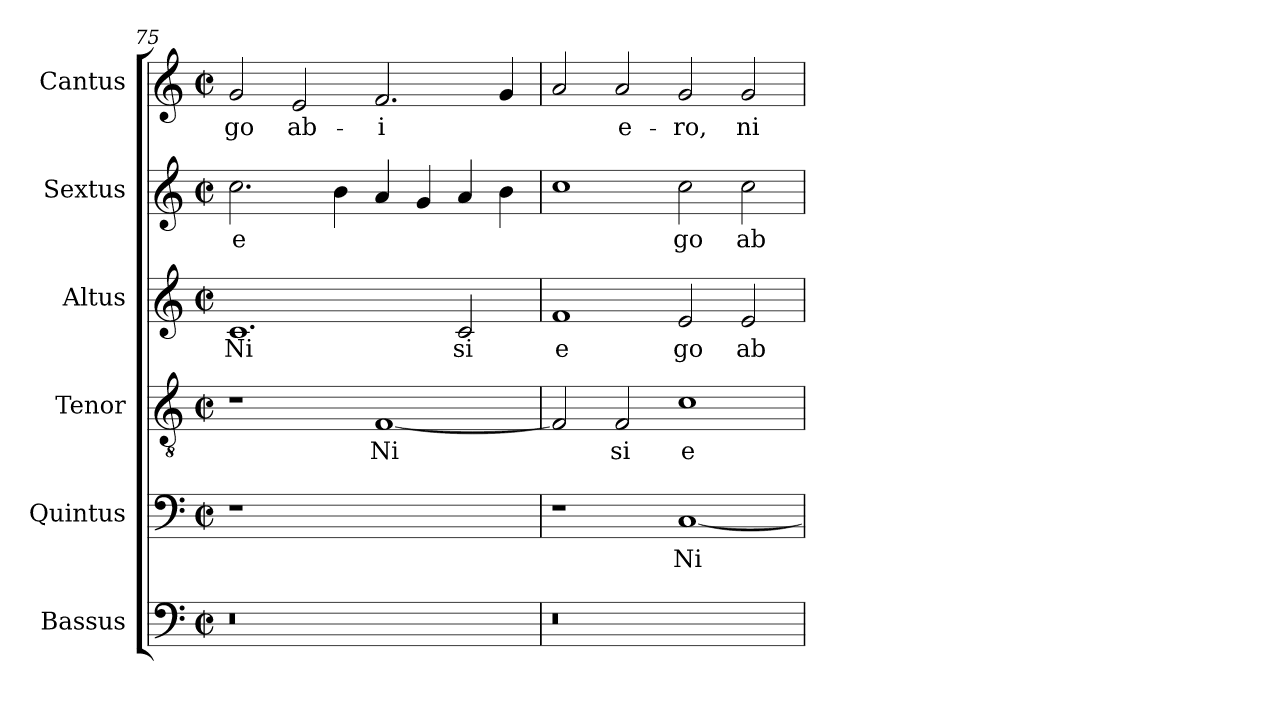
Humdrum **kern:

**kern	**kern	**text	**kern	**text	**kern	**text	**kern	**text	**kern	**text
*part6	*part5	*part5	*part4	*part4	*part3	*part3	*part2	*part2	*part1	*part1
*staff6	*staff5	*staff5	*staff4	*staff4	*staff3	*staff3	*staff2	*staff2	*staff1	*staff1
*I"Bassus	*I"Quintus	*	*I"Tenor	*	*I"Altus	*	*I"Sextus	*	*I"Cantus	*
*clefF4	*clefF4	*	*clefGv2	*	*clefG2	*	*clefG2	*	*clefG2	*
*k[]	*k[]	*	*k[]	*	*k[]	*	*k[]	*	*k[]	*
*C:	*C:	*	*C:	*	*C:	*	*C:	*	*C:	*
*M2/2	*M2/2	*	*M2/2	*	*M2/2	*	*M2/2	*	*M2/2	*
*met(c|)	*met(c|)	*	*met(c|)	*	*met(c|)	*	*met(c|)	*	*met(c|)	*
=75	=75	=75	=75	=75	=75	=75	=75	=75	=75	=75
!	!	!	!	!	!	!LO:LY:b:cj	!	!LO:LY:b	!	!LO:LY:b
0r	1r	.	1r	.	1.c	Ni	2.cc\	e	2g/	-go
!	!	!	!	!	!	!	!	!	!	!LO:LY:b
.	.	.	.	.	.	.	.	.	2e/	ab-
!	!	!	!	!	!	!	!	!LO:LY:b	!	!
.	.	.	.	.	.	.	4b\	.	.	.
!	!	!	!	!LO:LY:b	!	!	!	!LO:LY:b	!	!LO:LY:b
.	1ryy	.	[<1F	Ni-	.	.	4a/	.	2.f/	-i-
!	!	!	!	!	!	!	!	!LO:LY:b	!	!
.	.	.	.	.	.	.	4g/	.	.	.
!	!	!	!	!	!	!LO:LY:b:cj	!	!LO:LY:b	!	!
.	.	.	.	.	2c/	si	4a/	.	.	.
!	!	!	!	!	!	!	!	!LO:LY:b	!	!LO:LY:b
.	.	.	.	.	.	.	4b\	.	4g/	--
=76	=76	=76	=76	=76	=76	=76	=76	=76	=76	=76
!	!	!	!	!LO:LY:b	!	!LO:LY:b:cj	!	!LO:LY:b	!	!LO:LY:b
0r	1r	.	2F/]	--	1f	e	1cc	.	2a/	--
!	!	!	!	!LO:LY:b	!	!	!	!	!	!LO:LY:b
.	.	.	2F/	-si	.	.	.	.	2a/	-e-
!	!	!LO:LY:b:cj	!	!LO:LY:b	!	!LO:LY:b:cj	!	!LO:LY:b	!	!LO:LY:b
.	[<1C	Ni	1c	e-	2e/	go	2cc\	go	2g/	-ro,
!	!	!	!	!	!	!LO:LY:b:cj	!	!LO:LY:b	!	!LO:LY:b
.	.	.	.	.	2e/	ab	2cc\	ab	2g/	ni-
=	=	=	=	=	=	=	=	=	=	=
*-	*-	*-	*-	*-	*-	*-	*-	*-	*-	*-
